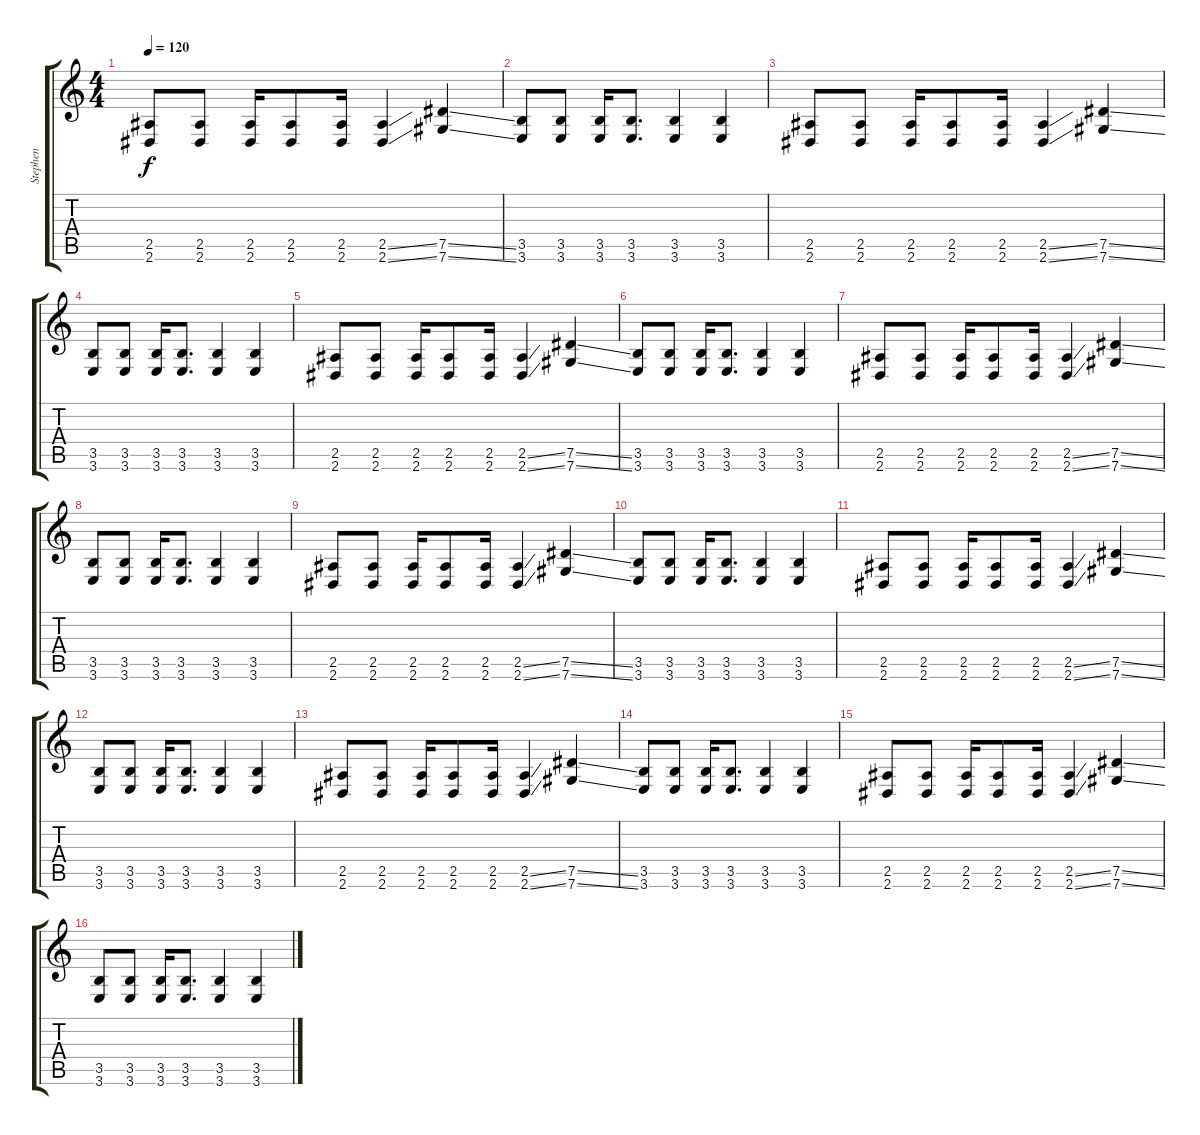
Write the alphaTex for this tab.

\track ("Stephen" "Stephen") {instrument overdrivenguitar}
\staff {score tabs}
\tuning (Eb4 Bb3 Gb3 Db3 Ab2 Db2) {hide}
\ts (4 4)
\tempo 120
\clef g2
\ks c
(2.5 2.6).8{dy f} (2.5 2.6).8 (2.5 2.6).16 (2.5 2.6).8 (2.5 2.6).16 (2.5{ss} 2.6{ss}).4 (7.5{ss} 7.6{ss}).4 |
(3.5 3.6).8 (3.5 3.6).8 (3.5 3.6).16 (3.5 3.6).8{d} (3.5 3.6).4 (3.5 3.6).4 |
(2.5 2.6).8 (2.5 2.6).8 (2.5 2.6).16 (2.5 2.6).8 (2.5 2.6).16 (2.5{ss} 2.6{ss}).4 (7.5{ss} 7.6{ss}).4 |
(3.5 3.6).8 (3.5 3.6).8 (3.5 3.6).16 (3.5 3.6).8{d} (3.5 3.6).4 (3.5 3.6).4 |
(2.5 2.6).8 (2.5 2.6).8 (2.5 2.6).16 (2.5 2.6).8 (2.5 2.6).16 (2.5{ss} 2.6{ss}).4 (7.5{ss} 7.6{ss}).4 |
(3.5 3.6).8 (3.5 3.6).8 (3.5 3.6).16 (3.5 3.6).8{d} (3.5 3.6).4 (3.5 3.6).4 |
(2.5 2.6).8 (2.5 2.6).8 (2.5 2.6).16 (2.5 2.6).8 (2.5 2.6).16 (2.5{ss} 2.6{ss}).4 (7.5{ss} 7.6{ss}).4 |
(3.5 3.6).8 (3.5 3.6).8 (3.5 3.6).16 (3.5 3.6).8{d} (3.5 3.6).4 (3.5 3.6).4 |
(2.5 2.6).8 (2.5 2.6).8 (2.5 2.6).16 (2.5 2.6).8 (2.5 2.6).16 (2.5{ss} 2.6{ss}).4 (7.5{ss} 7.6{ss}).4 |
(3.5 3.6).8 (3.5 3.6).8 (3.5 3.6).16 (3.5 3.6).8{d} (3.5 3.6).4 (3.5 3.6).4 |
(2.5 2.6).8 (2.5 2.6).8 (2.5 2.6).16 (2.5 2.6).8 (2.5 2.6).16 (2.5{ss} 2.6{ss}).4 (7.5{ss} 7.6{ss}).4 |
(3.5 3.6).8 (3.5 3.6).8 (3.5 3.6).16 (3.5 3.6).8{d} (3.5 3.6).4 (3.5 3.6).4 |
(2.5 2.6).8 (2.5 2.6).8 (2.5 2.6).16 (2.5 2.6).8 (2.5 2.6).16 (2.5{ss} 2.6{ss}).4 (7.5{ss} 7.6{ss}).4 |
(3.5 3.6).8 (3.5 3.6).8 (3.5 3.6).16 (3.5 3.6).8{d} (3.5 3.6).4 (3.5 3.6).4 |
(2.5 2.6).8 (2.5 2.6).8 (2.5 2.6).16 (2.5 2.6).8 (2.5 2.6).16 (2.5{ss} 2.6{ss}).4 (7.5{ss} 7.6{ss}).4 |
(3.5 3.6).8 (3.5 3.6).8 (3.5 3.6).16 (3.5 3.6).8{d} (3.5 3.6).4 (3.5 3.6).4
